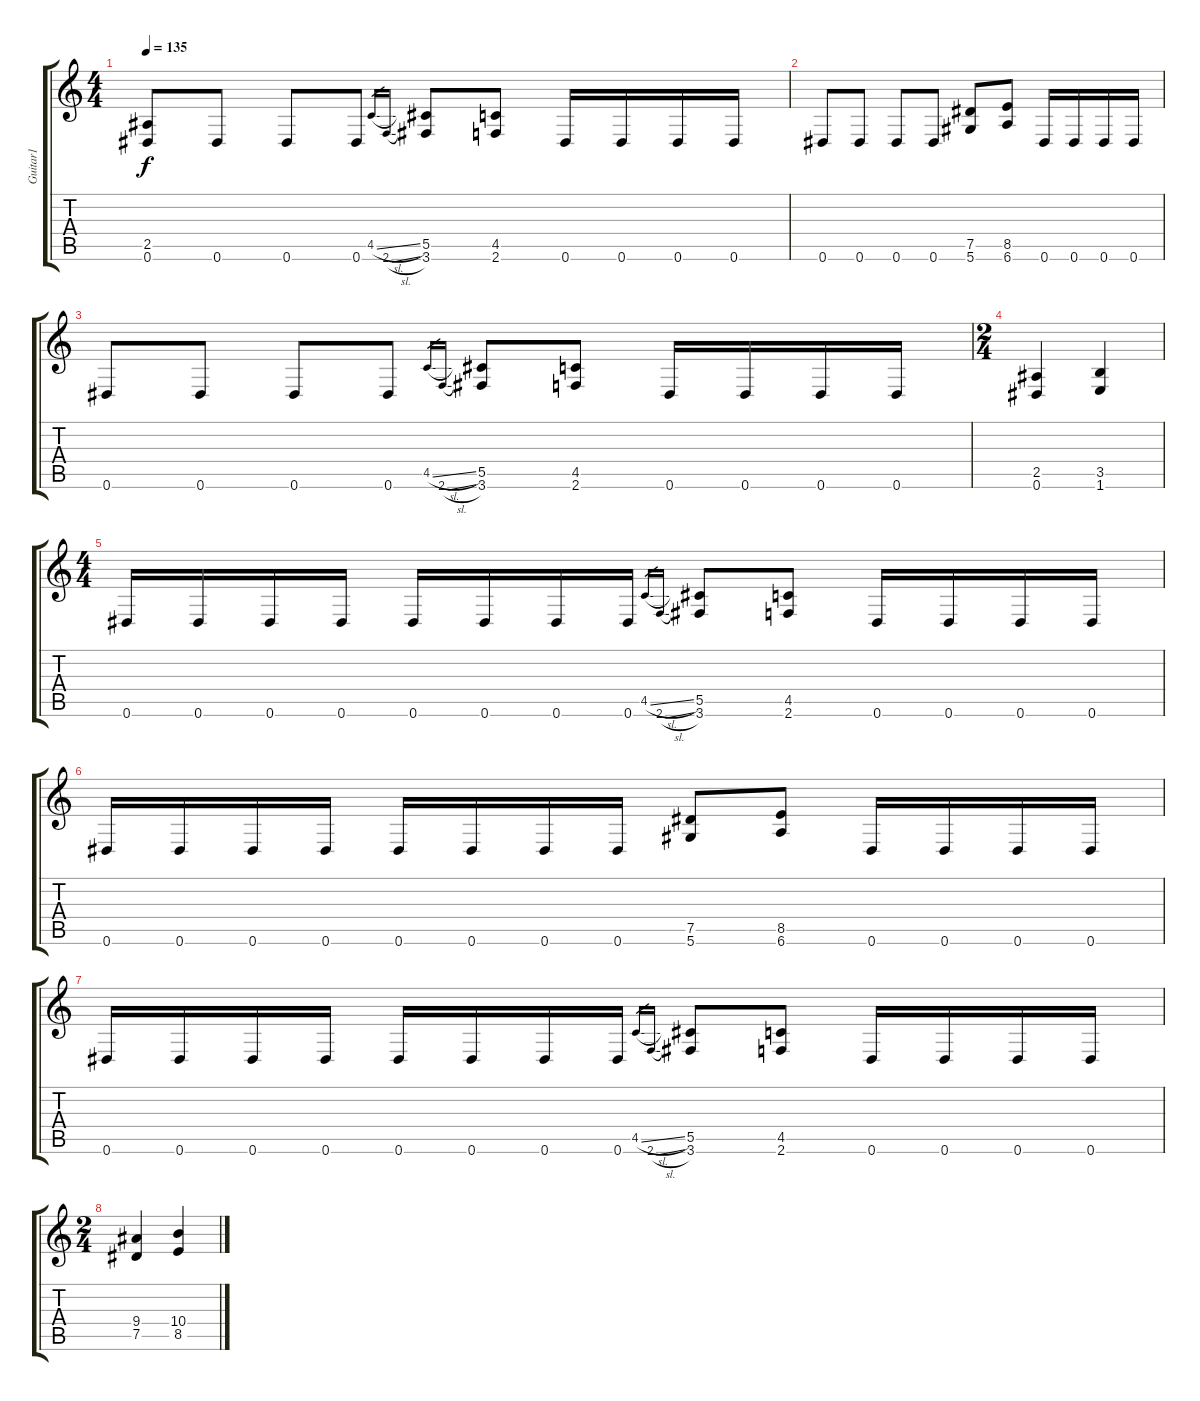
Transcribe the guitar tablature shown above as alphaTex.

\track ("Guitar1" "Guitar1") {instrument overdrivenguitar}
\staff {score tabs}
\tuning (Eb4 Bb3 Gb3 Db3 Ab2 Eb2) {hide}
\ts (4 4)
\tempo 135
\clef g2
\ks c
(2.5 0.6).8{dy f instrument overdrivenguitar} 0.6.8 0.6.8 0.6.8 4.5{sl}.16{gr} 2.6{sl}.16{gr} (5.5 3.6).8 (4.5 2.6).8 0.6.16 0.6.16 0.6.16 0.6.16 |
0.6.8 0.6.8 0.6.8 0.6.8 (7.5 5.6).8 (8.5 6.6).8 0.6.16 0.6.16 0.6.16 0.6.16 |
0.6.8 0.6.8 0.6.8 0.6.8 4.5{sl}.16{gr} 2.6{sl}.16{gr} (5.5 3.6).8 (4.5 2.6).8 0.6.16 0.6.16 0.6.16 0.6.16 |
\ts (2 4)
(2.5 0.6).4 (3.5 1.6).4 |
\ts (4 4)
0.6.16 0.6.16 0.6.16 0.6.16 0.6.16 0.6.16 0.6.16 0.6.16 4.5{sl}.16{gr} 2.6{sl}.16{gr} (5.5 3.6).8 (4.5 2.6).8 0.6.16 0.6.16 0.6.16 0.6.16 |
0.6.16 0.6.16 0.6.16 0.6.16 0.6.16 0.6.16 0.6.16 0.6.16 (7.5 5.6).8 (8.5 6.6).8 0.6.16 0.6.16 0.6.16 0.6.16 |
0.6.16 0.6.16 0.6.16 0.6.16 0.6.16 0.6.16 0.6.16 0.6.16 4.5{sl}.16{gr} 2.6{sl}.16{gr} (5.5 3.6).8 (4.5 2.6).8 0.6.16 0.6.16 0.6.16 0.6.16 |
\ts (2 4)
(9.4 7.5).4 (10.4 8.5).4
